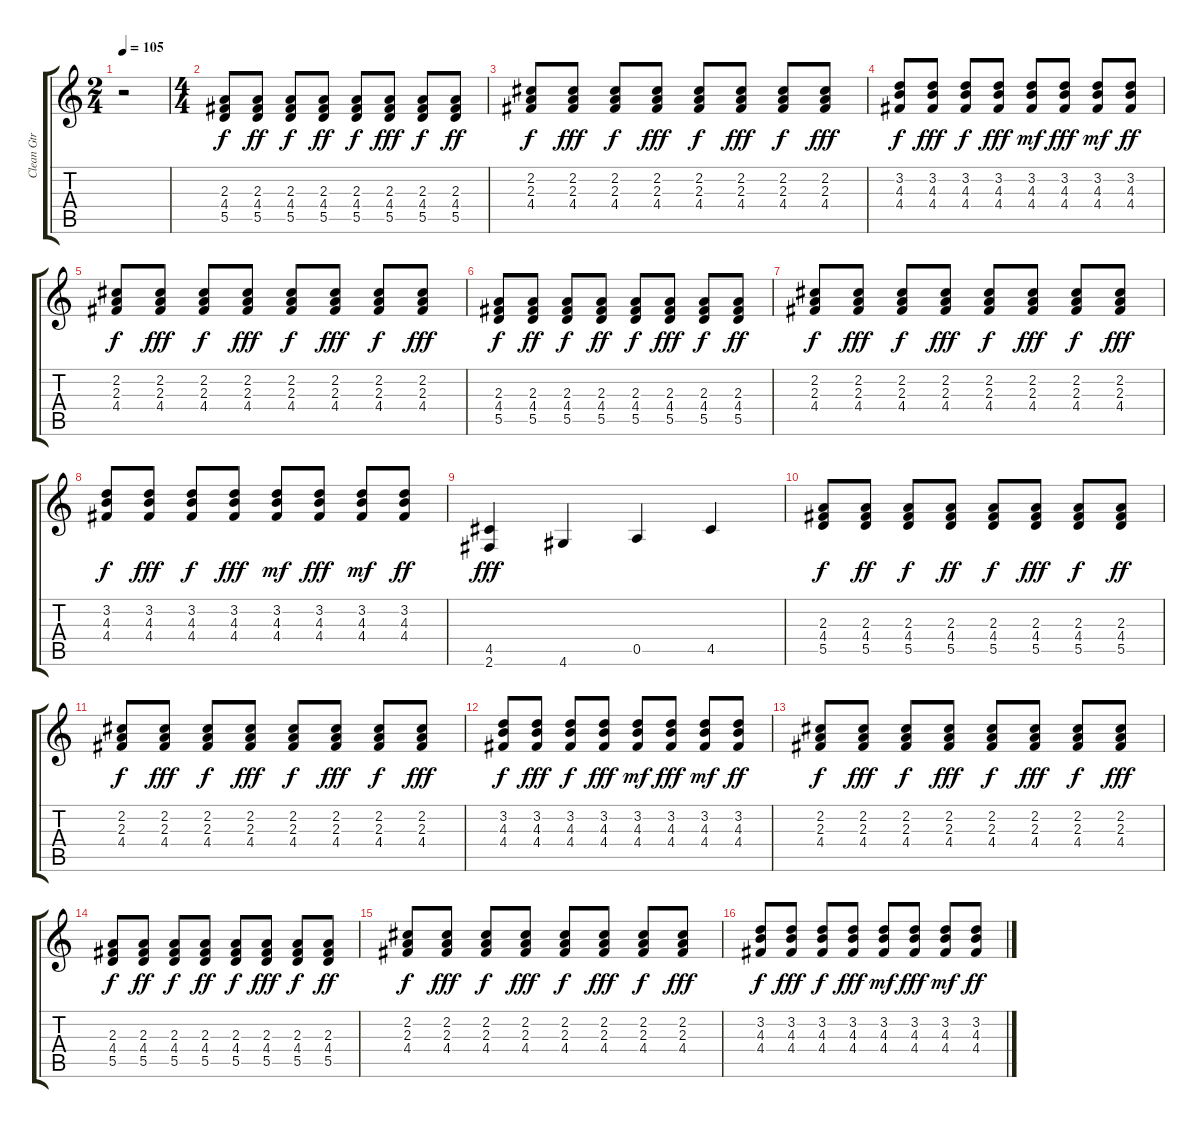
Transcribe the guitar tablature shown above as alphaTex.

\track ("Clean Gtr" "Clean Gtr") {instrument electricguitarclean}
\staff {score tabs}
\tuning (E4 B3 G3 D3 A2 E2) {hide}
\ts (2 4)
\tempo 105
\clef g2
\ks c
r.2{dy fff} |
\ts (4 4)
(2.3 4.4 5.5).8{dy f} (2.3 4.4 5.5).8{dy ff} (2.3 4.4 5.5).8{dy f} (2.3 4.4 5.5).8{dy ff} (2.3 4.4 5.5).8{dy f} (2.3 4.4 5.5).8{dy fff} (2.3 4.4 5.5).8{dy f} (2.3 4.4 5.5).8{dy ff} |
(2.2 2.3 4.4).8{dy f} (2.2 2.3 4.4).8{dy fff} (2.2 2.3 4.4).8{dy f} (2.2 2.3 4.4).8{dy fff} (2.2 2.3 4.4).8{dy f} (2.2 2.3 4.4).8{dy fff} (2.2 2.3 4.4).8{dy f} (2.2 2.3 4.4).8{dy fff} |
(3.2 4.3 4.4).8{dy f} (3.2 4.3 4.4).8{dy fff} (3.2 4.3 4.4).8{dy f} (3.2 4.3 4.4).8{dy fff} (3.2 4.3 4.4).8{dy mf} (3.2 4.3 4.4).8{dy fff} (3.2 4.3 4.4).8{dy mf} (3.2 4.3 4.4).8{dy ff} |
(2.2 2.3 4.4).8{dy f} (2.2 2.3 4.4).8{dy fff} (2.2 2.3 4.4).8{dy f} (2.2 2.3 4.4).8{dy fff} (2.2 2.3 4.4).8{dy f} (2.2 2.3 4.4).8{dy fff} (2.2 2.3 4.4).8{dy f} (2.2 2.3 4.4).8{dy fff} |
(2.3 4.4 5.5).8{dy f} (2.3 4.4 5.5).8{dy ff} (2.3 4.4 5.5).8{dy f} (2.3 4.4 5.5).8{dy ff} (2.3 4.4 5.5).8{dy f} (2.3 4.4 5.5).8{dy fff} (2.3 4.4 5.5).8{dy f} (2.3 4.4 5.5).8{dy ff} |
(2.2 2.3 4.4).8{dy f} (2.2 2.3 4.4).8{dy fff} (2.2 2.3 4.4).8{dy f} (2.2 2.3 4.4).8{dy fff} (2.2 2.3 4.4).8{dy f} (2.2 2.3 4.4).8{dy fff} (2.2 2.3 4.4).8{dy f} (2.2 2.3 4.4).8{dy fff} |
(3.2 4.3 4.4).8{dy f} (3.2 4.3 4.4).8{dy fff} (3.2 4.3 4.4).8{dy f} (3.2 4.3 4.4).8{dy fff} (3.2 4.3 4.4).8{dy mf} (3.2 4.3 4.4).8{dy fff} (3.2 4.3 4.4).8{dy mf} (3.2 4.3 4.4).8{dy ff} |
(4.5 2.6).4{dy fff} 4.6.4 0.5.4 4.5.4 |
(2.3 4.4 5.5).8{dy f} (2.3 4.4 5.5).8{dy ff} (2.3 4.4 5.5).8{dy f} (2.3 4.4 5.5).8{dy ff} (2.3 4.4 5.5).8{dy f} (2.3 4.4 5.5).8{dy fff} (2.3 4.4 5.5).8{dy f} (2.3 4.4 5.5).8{dy ff} |
(2.2 2.3 4.4).8{dy f} (2.2 2.3 4.4).8{dy fff} (2.2 2.3 4.4).8{dy f} (2.2 2.3 4.4).8{dy fff} (2.2 2.3 4.4).8{dy f} (2.2 2.3 4.4).8{dy fff} (2.2 2.3 4.4).8{dy f} (2.2 2.3 4.4).8{dy fff} |
(3.2 4.3 4.4).8{dy f} (3.2 4.3 4.4).8{dy fff} (3.2 4.3 4.4).8{dy f} (3.2 4.3 4.4).8{dy fff} (3.2 4.3 4.4).8{dy mf} (3.2 4.3 4.4).8{dy fff} (3.2 4.3 4.4).8{dy mf} (3.2 4.3 4.4).8{dy ff} |
(2.2 2.3 4.4).8{dy f} (2.2 2.3 4.4).8{dy fff} (2.2 2.3 4.4).8{dy f} (2.2 2.3 4.4).8{dy fff} (2.2 2.3 4.4).8{dy f} (2.2 2.3 4.4).8{dy fff} (2.2 2.3 4.4).8{dy f} (2.2 2.3 4.4).8{dy fff} |
(2.3 4.4 5.5).8{dy f} (2.3 4.4 5.5).8{dy ff} (2.3 4.4 5.5).8{dy f} (2.3 4.4 5.5).8{dy ff} (2.3 4.4 5.5).8{dy f} (2.3 4.4 5.5).8{dy fff} (2.3 4.4 5.5).8{dy f} (2.3 4.4 5.5).8{dy ff} |
(2.2 2.3 4.4).8{dy f} (2.2 2.3 4.4).8{dy fff} (2.2 2.3 4.4).8{dy f} (2.2 2.3 4.4).8{dy fff} (2.2 2.3 4.4).8{dy f} (2.2 2.3 4.4).8{dy fff} (2.2 2.3 4.4).8{dy f} (2.2 2.3 4.4).8{dy fff} |
(3.2 4.3 4.4).8{dy f} (3.2 4.3 4.4).8{dy fff} (3.2 4.3 4.4).8{dy f} (3.2 4.3 4.4).8{dy fff} (3.2 4.3 4.4).8{dy mf} (3.2 4.3 4.4).8{dy fff} (3.2 4.3 4.4).8{dy mf} (3.2 4.3 4.4).8{dy ff}
